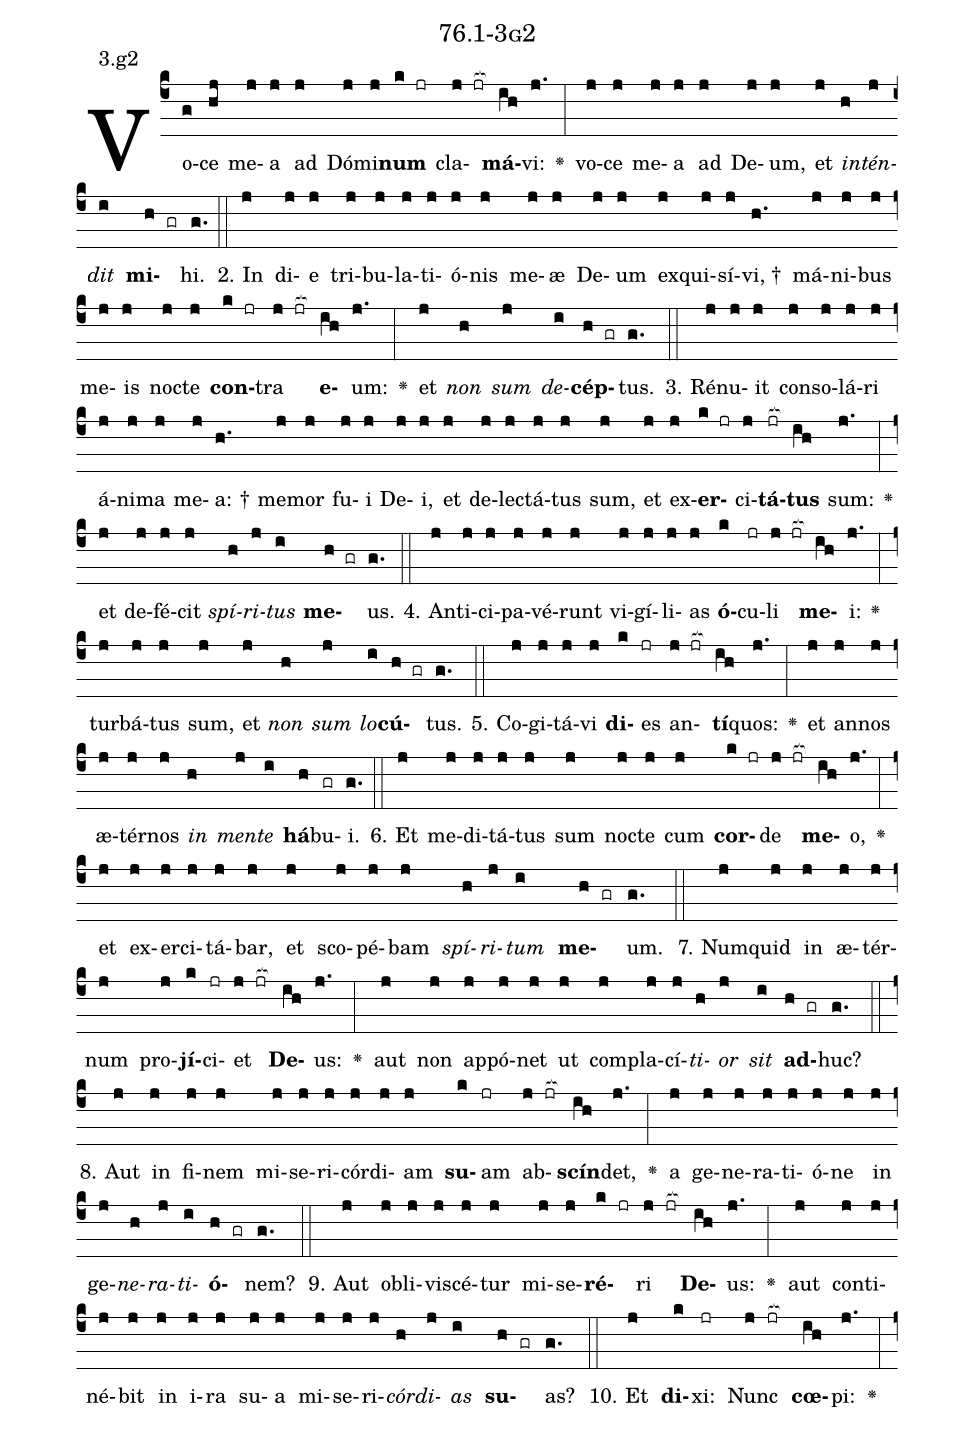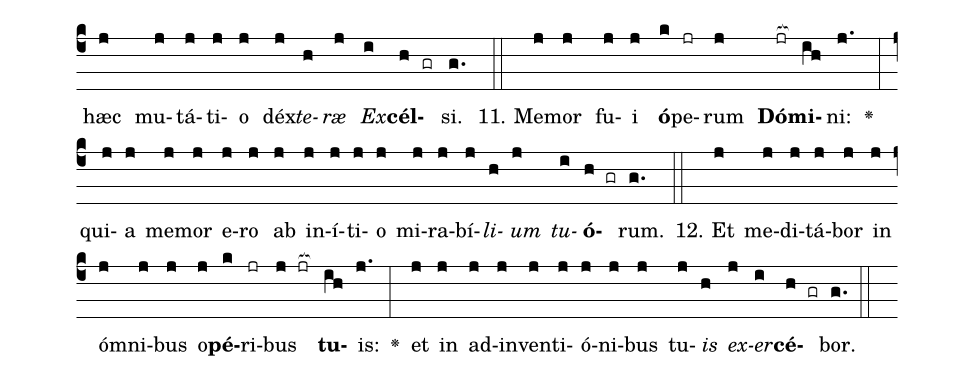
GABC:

name: 76.1-3g2;
annotation: 3.g2;
%%
(c4)Vo(g)ce(hj) me(j)a(j) ad(j) Dó(j)mi(j)<b>num</b>(k jr) cla(j jr[ocb:1{])<b>má</b>(ih[ocb:0}])vi:(j.) <v>\greheightstar</v>(:) vo(j)ce(j) me(j)a(j) ad(j) De(j)um,(j) et(j) <i>in</i>(h)<i>tén</i>(j)<i>dit</i>(i) <b>mi</b>(h gr)hi.(g.) (::)
2. In(j) di(j)e(j) tri(j)bu(j)la(j)ti(j)ó(j)nis(j) me(j)æ(j) De(j)um(j) ex(j)qui(j)sí(j)vi, †(h.) má(j)ni(j)bus(j) me(j)is(j) noc(j)te(j) <b>con</b>(k jr)tra(j jr[ocb:1{]) <b>e</b>(ih[ocb:0}])um:(j.) <v>\greheightstar</v>(:) et(j) <i>non</i>(h) <i>sum</i>(j) <i>de</i>(i)<b>cép</b>(h gr)tus.(g.) (::)
3. Ré(j)nu(j)it(j) con(j)so(j)lá(j)ri(j) á(j)ni(j)ma(j) me(j)a: †(h.) me(j)mor(j) fu(j)i(j) De(j)i,(j) et(j) de(j)lec(j)tá(j)tus(j) sum,(j) et(j) ex(j)<b>er</b>(k jr)ci(j)<b>tá</b>(jr[ocb:1{])<b>tus</b>(ih[ocb:0}]) sum:(j.) <v>\greheightstar</v>(:) et(j) de(j)fé(j)cit(j) <i>spí</i>(h)<i>ri</i>(j)<i>tus</i>(i) <b>me</b>(h gr)us.(g.) (::)
4. An(j)ti(j)ci(j)pa(j)vé(j)runt(j) vi(j)gí(j)li(j)as(j) <b>ó</b>(k)cu(jr)li(j jr[ocb:1{]) <b>me</b>(ih[ocb:0}])i:(j.) <v>\greheightstar</v>(:) tur(j)bá(j)tus(j) sum,(j) et(j) <i>non</i>(h) <i>sum</i>(j) <i>lo</i>(i)<b>cú</b>(h gr)tus.(g.) (::)
5. Co(j)gi(j)tá(j)vi(j) <b>di</b>(k)es(jr) an(j jr[ocb:1{])<b>tí</b>(ih[ocb:0}])quos:(j.) <v>\greheightstar</v>(:) et(j) an(j)nos(j) æ(j)tér(j)nos(j) <i>in</i>(h) <i>men</i>(j)<i>te</i>(i) <b>há</b>(h)bu(gr)i.(g.) (::)
6. Et(j) me(j)di(j)tá(j)tus(j) sum(j) noc(j)te(j) cum(j) <b>cor</b>(k jr)de(j jr[ocb:1{]) <b>me</b>(ih[ocb:0}])o,(j.) <v>\greheightstar</v>(:) et(j) ex(j)er(j)ci(j)tá(j)bar,(j) et(j) sco(j)pé(j)bam(j) <i>spí</i>(h)<i>ri</i>(j)<i>tum</i>(i) <b>me</b>(h gr)um.(g.) (::)
7. Num(j)quid(j) in(j) æ(j)tér(j)num(j) pro(j)<b>jí</b>(k)ci(jr)et(j jr[ocb:1{]) <b>De</b>(ih[ocb:0}])us:(j.) <v>\greheightstar</v>(:) aut(j) non(j) ap(j)pó(j)net(j) ut(j) com(j)pla(j)cí(j)<i>ti</i>(h)<i>or</i>(j) <i>sit</i>(i) <b>ad</b>(h gr)huc?(g.) (::)
8. Aut(j) in(j) fi(j)nem(j) mi(j)se(j)ri(j)cór(j)di(j)am(j) <b>su</b>(k)am(jr) ab(j jr[ocb:1{])<b>scín</b>(ih[ocb:0}])det,(j.) <v>\greheightstar</v>(:) a(j) ge(j)ne(j)ra(j)ti(j)ó(j)ne(j) in(j) ge(j)<i>ne</i>(h)<i>ra</i>(j)<i>ti</i>(i)<b>ó</b>(h gr)nem?(g.) (::)
9. Aut(j) ob(j)li(j)vi(j)scé(j)tur(j) mi(j)se(j)<b>ré</b>(k jr)ri(j jr[ocb:1{]) <b>De</b>(ih[ocb:0}])us:(j.) <v>\greheightstar</v>(:) aut(j) con(j)ti(j)né(j)bit(j) in(j) i(j)ra(j) su(j)a(j) mi(j)se(j)ri(j)<i>cór</i>(h)<i>di</i>(j)<i>as</i>(i) <b>su</b>(h gr)as?(g.) (::)
10. Et(j) <b>di</b>(k)xi:(jr) Nunc(j jr[ocb:1{]) <b>cœ</b>(ih[ocb:0}])pi:(j.) <v>\greheightstar</v>(:) hæc(j) mu(j)tá(j)ti(j)o(j) déx(j)<i>te</i>(h)<i>ræ</i>(j) <i>Ex</i>(i)<b>cél</b>(h gr)si.(g.) (::)
11. Me(j)mor(j) fu(j)i(j) <b>ó</b>(k)pe(jr)rum(j) <b>Dó</b>(jr[ocb:1{])<b>mi</b>(ih[ocb:0}])ni:(j.) <v>\greheightstar</v>(:) qui(j)a(j) me(j)mor(j) e(j)ro(j) ab(j) in(j)í(j)ti(j)o(j) mi(j)ra(j)bí(j)<i>li</i>(h)<i>um</i>(j) <i>tu</i>(i)<b>ó</b>(h gr)rum.(g.) (::)
12. Et(j) me(j)di(j)tá(j)bor(j) in(j) óm(j)ni(j)bus(j) o(j)<b>pé</b>(k)ri(jr)bus(j jr[ocb:1{]) <b>tu</b>(ih[ocb:0}])is:(j.) <v>\greheightstar</v>(:) et(j) in(j) ad(j)in(j)ven(j)ti(j)ó(j)ni(j)bus(j) tu(j)<i>is</i>(h) <i>ex</i>(j)<i>er</i>(i)<b>cé</b>(h gr)bor.(g.) (::)
